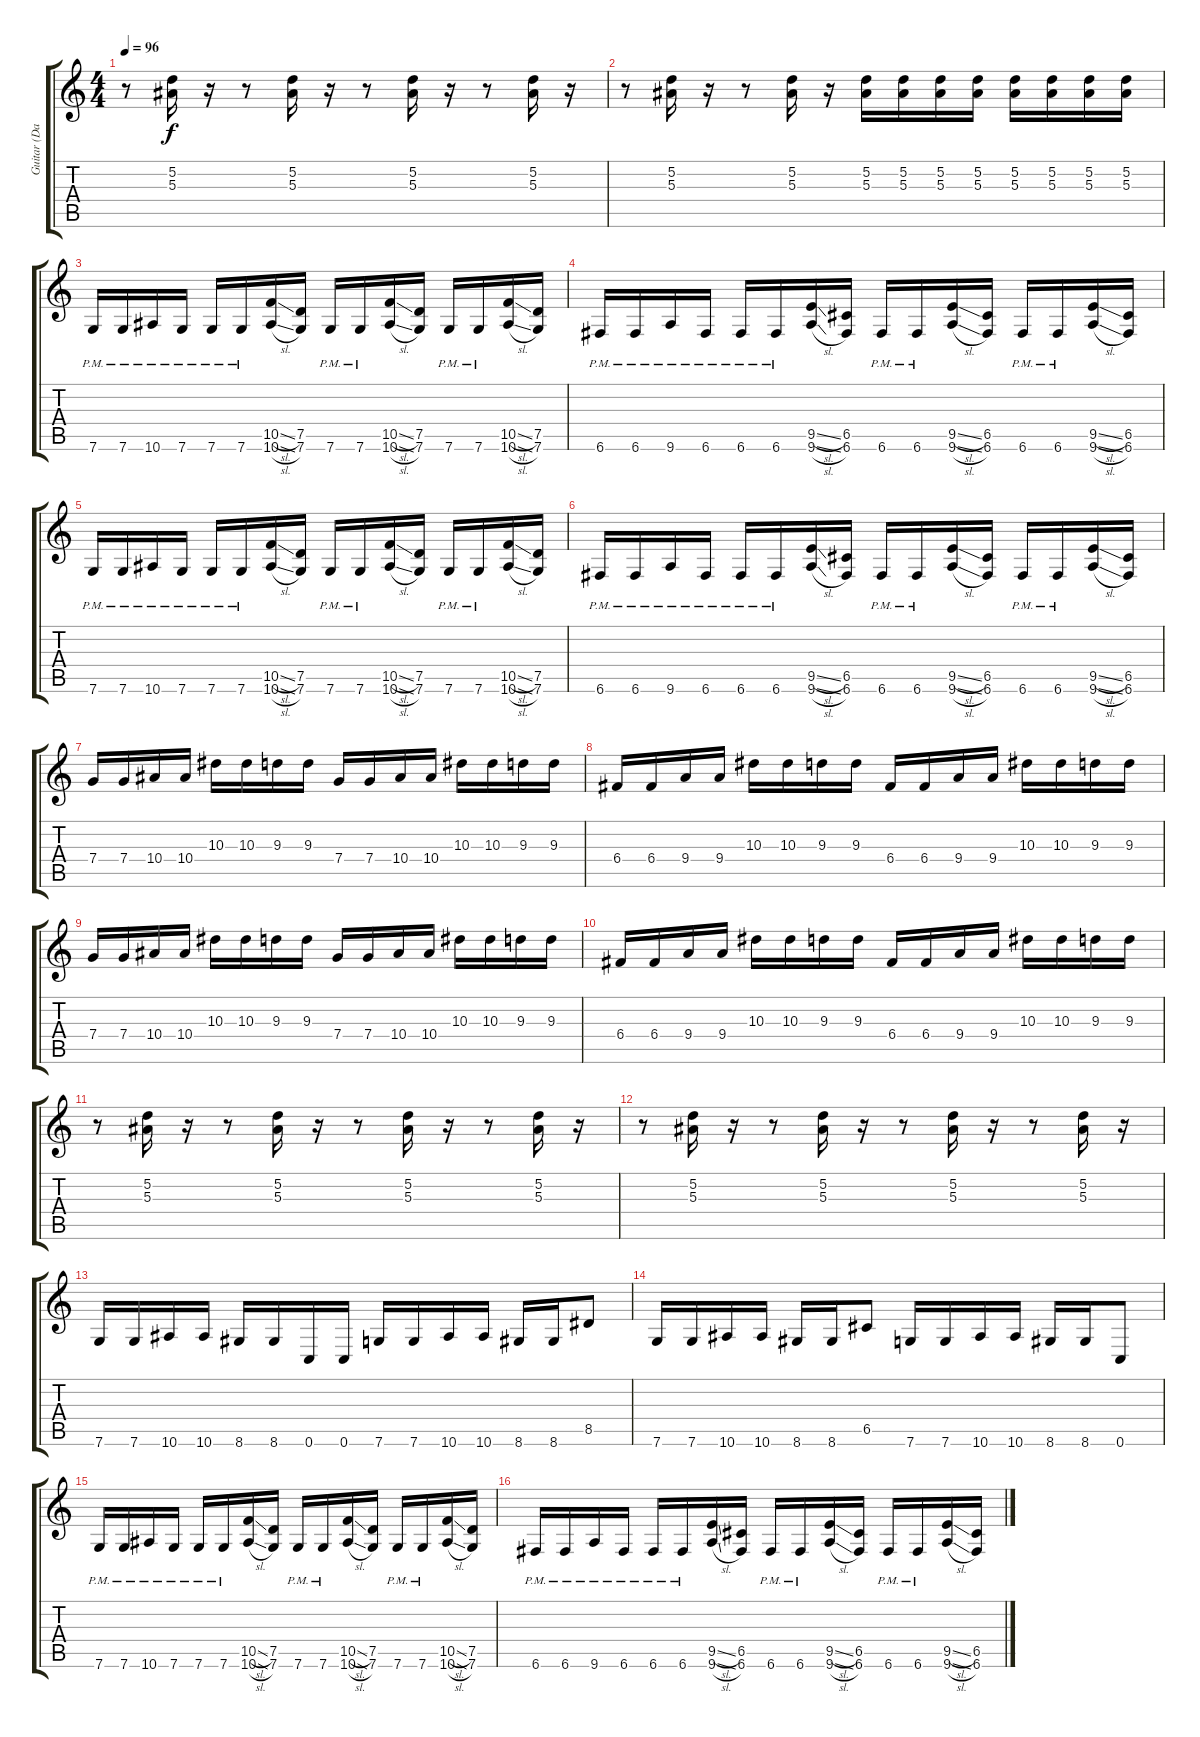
\track ("Guitar (Daron Malakian)" "Guitar (Da") {instrument distortionguitar}
\staff {score tabs}
\tuning (D4 A3 F3 C3 G2 C2) {hide}
\ts (4 4)
\tempo 96
\clef g2
\ks c
r.8{dy f} (5.2 5.3).16 r.16 r.8 (5.2 5.3).16 r.16 r.8 (5.2 5.3).16 r.16 r.8 (5.2 5.3).16 r.16 |
r.8 (5.2 5.3).16 r.16 r.8 (5.2 5.3).16 r.16 (5.2 5.3).16 (5.2 5.3).16 (5.2 5.3).16 (5.2 5.3).16 (5.2 5.3).16 (5.2 5.3).16 (5.2 5.3).16 (5.2 5.3).16 |
7.6{pm}.16 7.6{pm}.16 10.6{pm}.16 7.6{pm}.16 7.6{pm}.16 7.6{pm}.16 (10.5{sl} 10.6{sl}).16 (7.5 7.6).16 7.6{pm}.16 7.6{pm}.16 (10.5{sl} 10.6{sl}).16 (7.5 7.6).16 7.6{pm}.16 7.6{pm}.16 (10.5{sl} 10.6{sl}).16 (7.5 7.6).16 |
6.6{pm}.16 6.6{pm}.16 9.6{pm}.16 6.6{pm}.16 6.6{pm}.16 6.6{pm}.16 (9.5{sl} 9.6{sl}).16 (6.5 6.6).16 6.6{pm}.16 6.6{pm}.16 (9.5{sl} 9.6{sl}).16 (6.5 6.6).16 6.6{pm}.16 6.6{pm}.16 (9.5{sl} 9.6{sl}).16 (6.5 6.6).16 |
7.6{pm}.16 7.6{pm}.16 10.6{pm}.16 7.6{pm}.16 7.6{pm}.16 7.6{pm}.16 (10.5{sl} 10.6{sl}).16 (7.5 7.6).16 7.6{pm}.16 7.6{pm}.16 (10.5{sl} 10.6{sl}).16 (7.5 7.6).16 7.6{pm}.16 7.6{pm}.16 (10.5{sl} 10.6{sl}).16 (7.5 7.6).16 |
6.6{pm}.16 6.6{pm}.16 9.6{pm}.16 6.6{pm}.16 6.6{pm}.16 6.6{pm}.16 (9.5{sl} 9.6{sl}).16 (6.5 6.6).16 6.6{pm}.16 6.6{pm}.16 (9.5{sl} 9.6{sl}).16 (6.5 6.6).16 6.6{pm}.16 6.6{pm}.16 (9.5{sl} 9.6{sl}).16 (6.5 6.6).16 |
7.4.16 7.4.16 10.4.16 10.4.16 10.3.16 10.3.16 9.3.16 9.3.16 7.4.16 7.4.16 10.4.16 10.4.16 10.3.16 10.3.16 9.3.16 9.3.16 |
6.4.16 6.4.16 9.4.16 9.4.16 10.3.16 10.3.16 9.3.16 9.3.16 6.4.16 6.4.16 9.4.16 9.4.16 10.3.16 10.3.16 9.3.16 9.3.16 |
7.4.16 7.4.16 10.4.16 10.4.16 10.3.16 10.3.16 9.3.16 9.3.16 7.4.16 7.4.16 10.4.16 10.4.16 10.3.16 10.3.16 9.3.16 9.3.16 |
6.4.16 6.4.16 9.4.16 9.4.16 10.3.16 10.3.16 9.3.16 9.3.16 6.4.16 6.4.16 9.4.16 9.4.16 10.3.16 10.3.16 9.3.16 9.3.16 |
r.8 (5.2 5.3).16 r.16 r.8 (5.2 5.3).16 r.16 r.8 (5.2 5.3).16 r.16 r.8 (5.2 5.3).16 r.16 |
r.8 (5.2 5.3).16 r.16 r.8 (5.2 5.3).16 r.16 r.8 (5.2 5.3).16 r.16 r.8 (5.2 5.3).16 r.16 |
7.6.16 7.6.16 10.6.16 10.6.16 8.6.16 8.6.16 0.6.16 0.6.16 7.6.16 7.6.16 10.6.16 10.6.16 8.6.16 8.6.16 8.5.8 |
7.6.16 7.6.16 10.6.16 10.6.16 8.6.16 8.6.16 6.5.8 7.6.16 7.6.16 10.6.16 10.6.16 8.6.16 8.6.16 0.6.8 |
7.6{pm}.16 7.6{pm}.16 10.6{pm}.16 7.6{pm}.16 7.6{pm}.16 7.6{pm}.16 (10.5{sl} 10.6{sl}).16 (7.5 7.6).16 7.6{pm}.16 7.6{pm}.16 (10.5{sl} 10.6{sl}).16 (7.5 7.6).16 7.6{pm}.16 7.6{pm}.16 (10.5{sl} 10.6{sl}).16 (7.5 7.6).16 |
6.6{pm}.16 6.6{pm}.16 9.6{pm}.16 6.6{pm}.16 6.6{pm}.16 6.6{pm}.16 (9.5{sl} 9.6{sl}).16 (6.5 6.6).16 6.6{pm}.16 6.6{pm}.16 (9.5{sl} 9.6{sl}).16 (6.5 6.6).16 6.6{pm}.16 6.6{pm}.16 (9.5{sl} 9.6{sl}).16 (6.5 6.6).16
